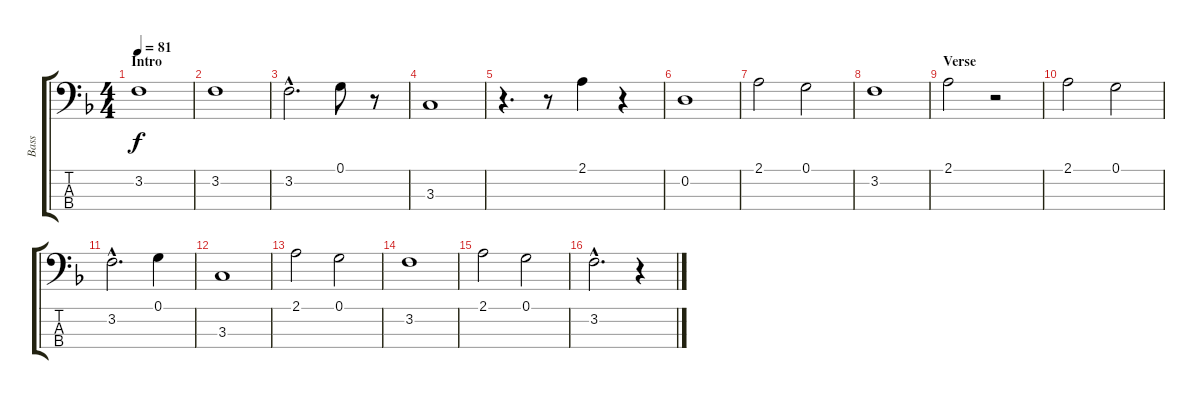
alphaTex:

\track ("Bass" "Bass") {instrument electricbassfinger}
\staff {score tabs}
\tuning (G2 D2 A1 E1) {hide}
\ts (4 4)
\section ("" "Intro")
\tempo 81
\clef f4
\ks f
3.2.1{dy f instrument electricbassfinger} |
3.2.1 |
3.2{hac}.2{d} 0.1.8 r.8 |
3.3.1 |
r.4{d} r.8 2.1.4 r.4 |
0.2.1 |
2.1.2 0.1.2 |
3.2.1 |
\section ("" "Verse")
2.1.2 r.2 |
2.1.2 0.1.2 |
3.2{hac}.2{d} 0.1.4 |
3.3.1 |
2.1.2 0.1.2 |
3.2.1 |
2.1.2 0.1.2 |
3.2{hac}.2{d} r.4
